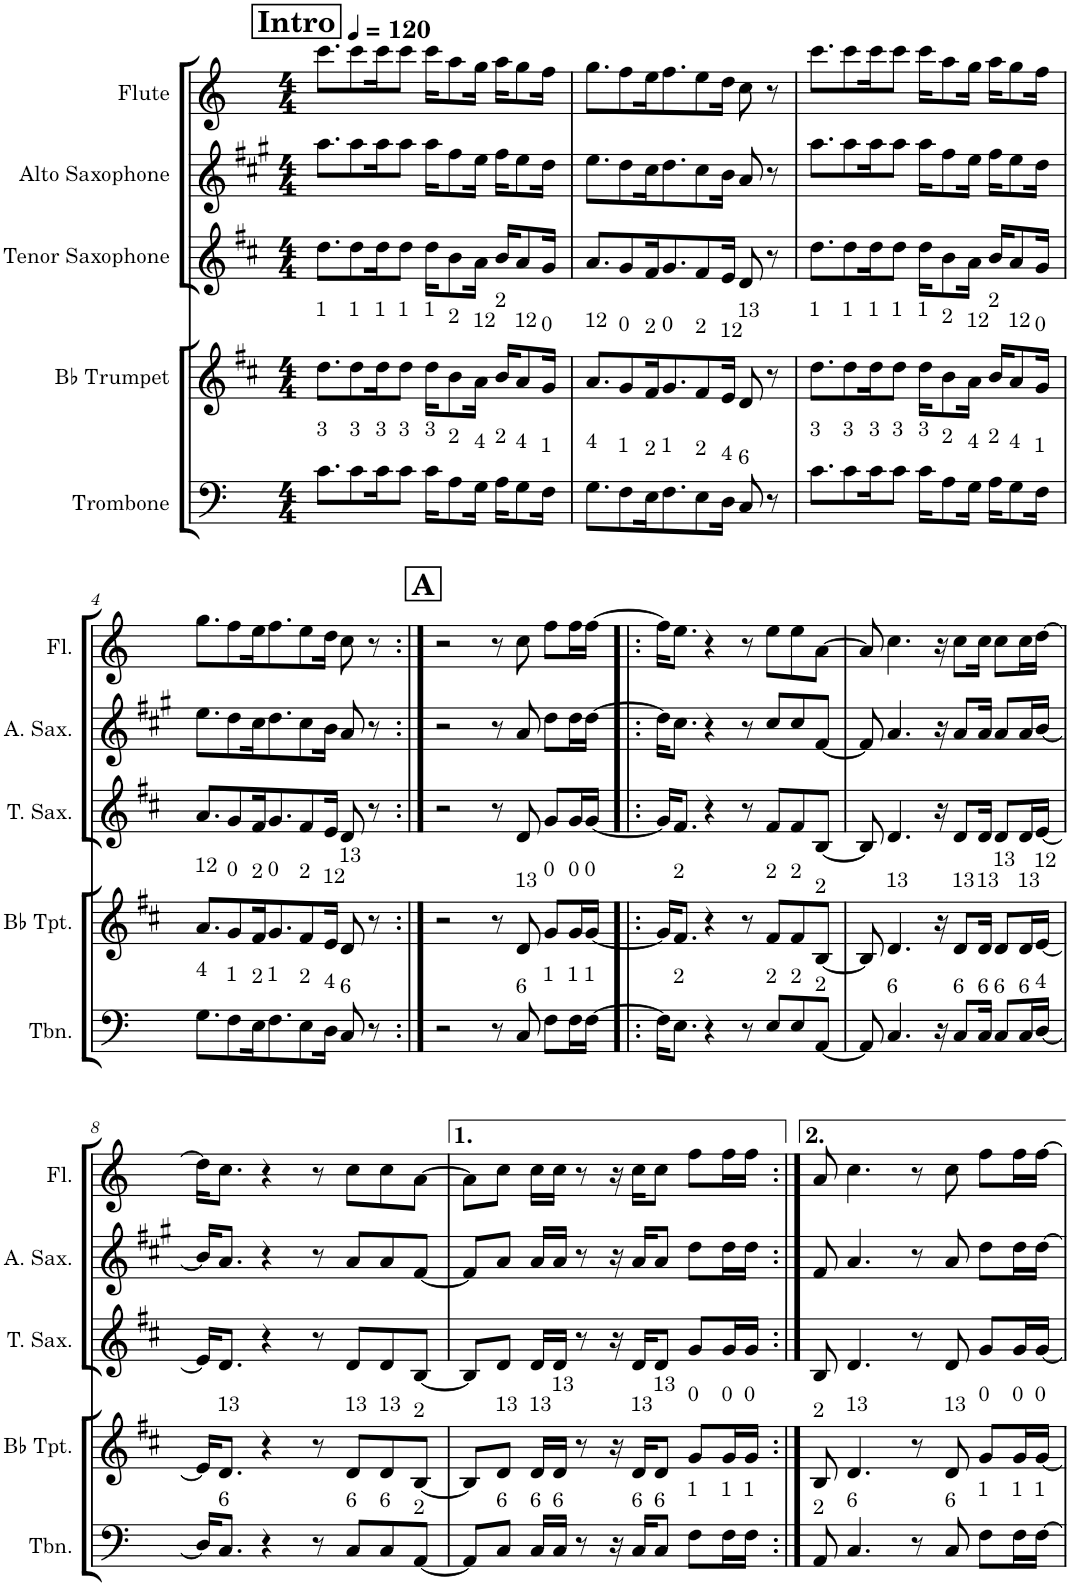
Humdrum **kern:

**kern	**kern	**kern	**kern	**kern
*part5	*part4	*part3	*part2	*part1
*staff5	*staff4	*staff3	*staff2	*staff1
*I"Trombone	*I"Bb Trumpet	*I"Tenor Saxophone	*I"Alto Saxophone	*I"Flute
*I'Tbn.	*I'Bb Tpt.	*I'T. Sax.	*I'A. Sax.	*I'Fl.
*clefF4	*clefG2	*clefG2	*clefG2	*clefG2
*	*Trd1c2	*Trd8c14	*Trd5c9	*
*k[]	*k[f#c#]	*k[f#c#]	*k[f#c#g#]	*k[]
*M4/4	*M4/4	*M4/4	*M4/4	*M4/4
*MM120	*MM120	*MM120	*MM120	*MM120
!!LO:REH:place=s1:a:B:cj:fs=14:t=Intro
=1	=1	=1	=1	=1
!	!LO:TX:a:t=1	!	!	!
!LO:TX:a:t=3	!	!	!	!
8.c\L	8.dd\L	8.dd\L	8.aa\L	8.ccc\L
!	!LO:TX:a:t=1	!	!	!
!LO:TX:a:t=3	!	!	!	!
8c\	8dd\	8dd\	8aa\	8ccc\
!	!LO:TX:a:t=1	!	!	!
!LO:TX:a:t=3	!	!	!	!
16c\K	16dd\K	16dd\K	16aa\K	16ccc\K
!	!LO:TX:a:t=1	!	!	!
!LO:TX:a:t=3	!	!	!	!
8c\J	8dd\J	8dd\J	8aa\J	8ccc\J
!	!LO:TX:a:t=1	!	!	!
!LO:TX:a:t=3	!	!	!	!
16c\KL	16dd\KL	16dd\KL	16aa\KL	16ccc\KL
!	!LO:TX:a:t=2	!	!	!
!LO:TX:a:t=2	!	!	!	!
8A\	8b\	8b\	8ff#\	8aa\
!	!LO:TX:a:t=12	!	!	!
!LO:TX:a:t=4	!	!	!	!
16G\Jk	16a\Jk	16a\Jk	16ee\Jk	16gg\Jk
!	!LO:TX:a:t=2	!	!	!
!LO:TX:a:t=2	!	!	!	!
16A\KL	16b/KL	16b/KL	16ff#\KL	16aa\KL
!	!LO:TX:a:t=12	!	!	!
!LO:TX:a:t=4	!	!	!	!
8G\	8a/	8a/	8ee\	8gg\
!	!LO:TX:a:t=0	!	!	!
!LO:TX:a:t=1	!	!	!	!
16F\Jk	16g/Jk	16g/Jk	16dd\Jk	16ff\Jk
=2	=2	=2	=2	=2
!	!LO:TX:a:t=12	!	!	!
!LO:TX:a:t=4	!	!	!	!
8.G\L	8.a/L	8.a/L	8.ee\L	8.gg\L
!	!LO:TX:a:t=0	!	!	!
!LO:TX:a:t=1	!	!	!	!
8F\	8g/	8g/	8dd\	8ff\
!	!LO:TX:a:t=2	!	!	!
!LO:TX:a:t=2	!	!	!	!
16E\K	16f#/K	16f#/K	16cc#\K	16ee\K
!	!LO:TX:a:t=0	!	!	!
!LO:TX:a:t=1	!	!	!	!
8.F\	8.g/	8.g/	8.dd\	8.ff\
!	!LO:TX:a:t=2	!	!	!
!LO:TX:a:t=2	!	!	!	!
8E\	8f#/	8f#/	8cc#\	8ee\
!	!LO:TX:a:t=12	!	!	!
!LO:TX:a:t=4	!	!	!	!
16D\Jk	16e/Jk	16e/Jk	16b\Jk	16dd\Jk
!	!LO:TX:a:t=13	!	!	!
!LO:TX:a:t=6	!	!	!	!
8C/	8d/	8d/	8a/	8cc\
8r	8r	8r	8r	8r
=3	=3	=3	=3	=3
!	!LO:TX:a:t=1	!	!	!
!LO:TX:a:t=3	!	!	!	!
8.c\L	8.dd\L	8.dd\L	8.aa\L	8.ccc\L
!	!LO:TX:a:t=1	!	!	!
!LO:TX:a:t=3	!	!	!	!
8c\	8dd\	8dd\	8aa\	8ccc\
!	!LO:TX:a:t=1	!	!	!
!LO:TX:a:t=3	!	!	!	!
16c\K	16dd\K	16dd\K	16aa\K	16ccc\K
!	!LO:TX:a:t=1	!	!	!
!LO:TX:a:t=3	!	!	!	!
8c\J	8dd\J	8dd\J	8aa\J	8ccc\J
!	!LO:TX:a:t=1	!	!	!
!LO:TX:a:t=3	!	!	!	!
16c\KL	16dd\KL	16dd\KL	16aa\KL	16ccc\KL
!	!LO:TX:a:t=2	!	!	!
!LO:TX:a:t=2	!	!	!	!
8A\	8b\	8b\	8ff#\	8aa\
!	!LO:TX:a:t=12	!	!	!
!LO:TX:a:t=4	!	!	!	!
16G\Jk	16a\Jk	16a\Jk	16ee\Jk	16gg\Jk
!	!LO:TX:a:t=2	!	!	!
!LO:TX:a:t=2	!	!	!	!
16A\KL	16b/KL	16b/KL	16ff#\KL	16aa\KL
!	!LO:TX:a:t=12	!	!	!
!LO:TX:a:t=4	!	!	!	!
8G\	8a/	8a/	8ee\	8gg\
!	!LO:TX:a:t=0	!	!	!
!LO:TX:a:t=1	!	!	!	!
16F\Jk	16g/Jk	16g/Jk	16dd\Jk	16ff\Jk
!!LO:LB:g=z
=4	=4	=4	=4	=4
!	!LO:TX:a:t=12	!	!	!
!LO:TX:a:t=4	!	!	!	!
8.G\L	8.a/L	8.a/L	8.ee\L	8.gg\L
!	!LO:TX:a:t=0	!	!	!
!LO:TX:a:t=1	!	!	!	!
8F\	8g/	8g/	8dd\	8ff\
!	!LO:TX:a:t=2	!	!	!
!LO:TX:a:t=2	!	!	!	!
16E\K	16f#/K	16f#/K	16cc#\K	16ee\K
!	!LO:TX:a:t=0	!	!	!
!LO:TX:a:t=1	!	!	!	!
8.F\	8.g/	8.g/	8.dd\	8.ff\
!	!LO:TX:a:t=2	!	!	!
!LO:TX:a:t=2	!	!	!	!
8E\	8f#/	8f#/	8cc#\	8ee\
!	!LO:TX:a:t=12	!	!	!
!LO:TX:a:t=4	!	!	!	!
16D\Jk	16e/Jk	16e/Jk	16b\Jk	16dd\Jk
!	!LO:TX:a:t=13	!	!	!
!LO:TX:a:t=6	!	!	!	!
8C/	8d/	8d/	8a/	8cc\
8r	8r	8r	8r	8r
!!LO:REH:place=s1:a:B:cj:fs=14:t=A
=5:|!	=5:|!	=5:|!	=5:|!	=5:|!
2r	2r	2r	2r	2r
8r	8r	8r	8r	8r
!	!LO:TX:a:t=13	!	!	!
!LO:TX:a:t=6	!	!	!	!
8C/	8d/	8d/	8a/	8cc\
!	!LO:TX:a:t=0	!	!	!
!LO:TX:a:t=1	!	!	!	!
8F\L	8g/L	8g/L	8dd\L	8ff\L
!	!LO:TX:a:t=0	!	!	!
!LO:TX:a:t=1	!	!	!	!
16F\L	16g/L	16g/L	16dd\L	16ff\L
!	!LO:TX:a:t=0	!	!	!
!LO:TX:a:t=1	!	!	!	!
[16F\JJ	[16g/JJ	[16g/JJ	[16dd\JJ	[16ff\JJ
=6!|:	=6!|:	=6!|:	=6!|:	=6!|:
16F\KL]	16g/KL]	16g/KL]	16dd\KL]	16ff\KL]
!	!LO:TX:a:t=2	!	!	!
!LO:TX:a:t=2	!	!	!	!
8.E\J	8.f#/J	8.f#/J	8.cc#\J	8.ee\J
4r	4r	4r	4r	4r
8r	8r	8r	8r	8r
!	!LO:TX:a:t=2	!	!	!
!LO:TX:a:t=2	!	!	!	!
8E/L	8f#/L	8f#/L	8cc#/L	8ee\L
!	!LO:TX:a:t=2	!	!	!
!LO:TX:a:t=2	!	!	!	!
8E/	8f#/	8f#/	8cc#/	8ee\
!	!LO:TX:a:t=2	!	!	!
!LO:TX:a:t=2	!	!	!	!
[8AA/J	[8B/J	[8B/J	[8f#/J	[8a\J
=7	=7	=7	=7	=7
8AA/]	8B/]	8B/]	8f#/]	8a/]
!	!LO:TX:a:t=13	!	!	!
!LO:TX:a:t=6	!	!	!	!
4.C/	4.d/	4.d/	4.a/	4.cc\
16r	16r	16r	16r	16r
!	!LO:TX:a:t=13	!	!	!
!LO:TX:a:t=6	!	!	!	!
8C/L	8d/L	8d/L	8a/L	8cc\L
!	!LO:TX:a:t=13	!	!	!
!LO:TX:a:t=6	!	!	!	!
16C/Jk	16d/Jk	16d/Jk	16a/Jk	16cc\Jk
!	!LO:TX:a:t=13	!	!	!
!LO:TX:a:t=6	!	!	!	!
8C/L	8d/L	8d/L	8a/L	8cc\L
!	!LO:TX:a:t=13	!	!	!
!LO:TX:a:t=6	!	!	!	!
16C/L	16d/L	16d/L	16a/L	16cc\L
!	!LO:TX:a:t=12	!	!	!
!LO:TX:a:t=4	!	!	!	!
[16D/JJ	[16e/JJ	[16e/JJ	[16b/JJ	[16dd\JJ
!!LO:LB:g=z
=8	=8	=8	=8	=8
16D/KL]	16e/KL]	16e/KL]	16b/KL]	16dd\KL]
!	!LO:TX:a:t=13	!	!	!
!LO:TX:a:t=6	!	!	!	!
8.C/J	8.d/J	8.d/J	8.a/J	8.cc\J
4r	4r	4r	4r	4r
8r	8r	8r	8r	8r
!	!LO:TX:a:t=13	!	!	!
!LO:TX:a:t=6	!	!	!	!
8C/L	8d/L	8d/L	8a/L	8cc\L
!	!LO:TX:a:t=13	!	!	!
!LO:TX:a:t=6	!	!	!	!
8C/	8d/	8d/	8a/	8cc\
!	!LO:TX:a:t=2	!	!	!
!LO:TX:a:t=2	!	!	!	!
[8AA/J	[8B/J	[8B/J	[8f#/J	[8a\J
=9	=9	=9	=9	=9
8AA/L]	8B/L]	8B/L]	8f#/L]	8a\L]
!	!LO:TX:a:t=13	!	!	!
!LO:TX:a:t=6	!	!	!	!
8C/J	8d/J	8d/J	8a/J	8cc\J
!	!LO:TX:a:t=13	!	!	!
!LO:TX:a:t=6	!	!	!	!
16C/LL	16d/LL	16d/LL	16a/LL	16cc\LL
!	!LO:TX:a:t=13	!	!	!
!LO:TX:a:t=6	!	!	!	!
16C/JJ	16d/JJ	16d/JJ	16a/JJ	16cc\JJ
8r	8r	8r	8r	8r
16r	16r	16r	16r	16r
!	!LO:TX:a:t=13	!	!	!
!LO:TX:a:t=6	!	!	!	!
16C/KL	16d/KL	16d/KL	16a/KL	16cc\KL
!	!LO:TX:a:t=13	!	!	!
!LO:TX:a:t=6	!	!	!	!
8C/J	8d/J	8d/J	8a/J	8cc\J
!	!LO:TX:a:t=0	!	!	!
!LO:TX:a:t=1	!	!	!	!
8F\L	8g/L	8g/L	8dd\L	8ff\L
!	!LO:TX:a:t=0	!	!	!
!LO:TX:a:t=1	!	!	!	!
16F\L	16g/L	16g/L	16dd\L	16ff\L
!	!LO:TX:a:t=0	!	!	!
!LO:TX:a:t=1	!	!	!	!
16F\JJ	16g/JJ	16g/JJ	16dd\JJ	16ff\JJ
=10:|!	=10:|!	=10:|!	=10:|!	=10:|!
!	!LO:TX:a:t=2	!	!	!
!LO:TX:a:t=2	!	!	!	!
8AA/	8B/	8B/	8f#/	8a/
!	!LO:TX:a:t=13	!	!	!
!LO:TX:a:t=6	!	!	!	!
4.C/	4.d/	4.d/	4.a/	4.cc\
8r	8r	8r	8r	8r
!	!LO:TX:a:t=13	!	!	!
!LO:TX:a:t=6	!	!	!	!
8C/	8d/	8d/	8a/	8cc\
!	!LO:TX:a:t=0	!	!	!
!LO:TX:a:t=1	!	!	!	!
8F\L	8g/L	8g/L	8dd\L	8ff\L
!	!LO:TX:a:t=0	!	!	!
!LO:TX:a:t=1	!	!	!	!
16F\L	16g/L	16g/L	16dd\L	16ff\L
!	!LO:TX:a:t=0	!	!	!
!LO:TX:a:t=1	!	!	!	!
[16F\JJ	[16g/JJ	[16g/JJ	[16dd\JJ	[16ff\JJ
=	=	=	=	=
*-	*-	*-	*-	*-
